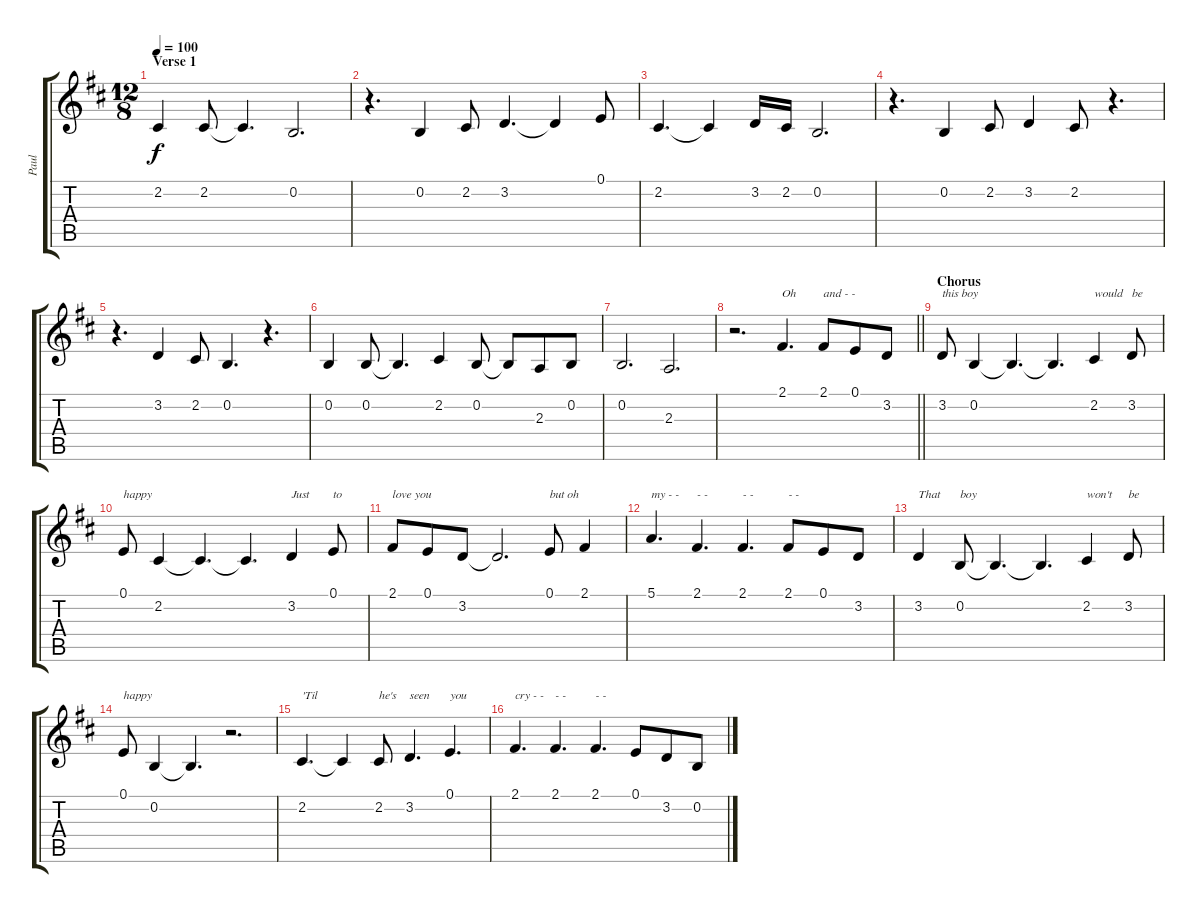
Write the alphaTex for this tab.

\track ("Paul" "Paul") {instrument altosax}
\staff {score tabs}
\tuning (E4 B3 G3 D3 A2 E2) {hide}
\ts (12 8)
\section ("" "Verse 1")
\tempo 100
\clef g2
\ks d
2.2.4{dy f instrument altosax} 2.2.8 2.2{t}.4{d} 0.2.2{d} |
r.4{d} 0.2.4 2.2.8 3.2.4{d} 3.2{t}.4 0.1.8 |
2.2.4{d} 2.2{t}.4 3.2.16 2.2.16 0.2.2{d} |
r.4{d} 0.2.4 2.2.8 3.2.4 2.2.8 r.4{d} |
r.4{d} 3.2.4 2.2.8 0.2.4{d} r.4{d} |
0.2.4 0.2.8 0.2{t}.4{d} 2.2.4 0.2.8 0.2{t}.8 2.3.8 0.2.8 |
0.2.2{d} 2.3.2{d} |
\barLineRight lightlight
r.2{d volume 15} 2.1.4{d txt "Oh"} 2.1.8{txt "and - -"} 0.1.8 3.2.8 |
\section ("" "Chorus")
3.2.8{txt "this boy"} 0.2.4 0.2{t}.4{d} 0.2{t}.4{d} 2.2.4{txt "would"} 3.2.8{txt "be"} |
0.1.8{txt "happy"} 2.2.4 2.2{t}.4{d} 2.2{t}.4{d} 3.2.4{txt "Just"} 0.1.8{txt "to"} |
2.1.8{txt "love you"} 0.1.8 3.2.8 3.2{t}.2{d} 0.1.8{txt "but oh"} 2.1.4 |
5.1.4{d txt "my - -"} 2.1.4{d txt "- -"} 2.1.4{d txt "- -"} 2.1.8{txt "- -"} 0.1.8 3.2.8 |
3.2.4{txt "That"} 0.2.8{txt "boy"} 0.2{t}.4{d} 0.2{t}.4{d} 2.2.4{txt "won't"} 3.2.8{txt "be"} |
0.1.8{txt "happy"} 0.2.4 0.2{t}.4{d} r.2{d} |
2.2.4{d txt "'Til"} 2.2{t}.4 2.2.8{txt "he's"} 3.2.4{d txt "seen"} 0.1.4{d txt "you"} |
2.1.4{d txt "cry - -"} 2.1.4{d txt "- -"} 2.1.4{d txt "- -"} 0.1.8 3.2.8 0.2.8
